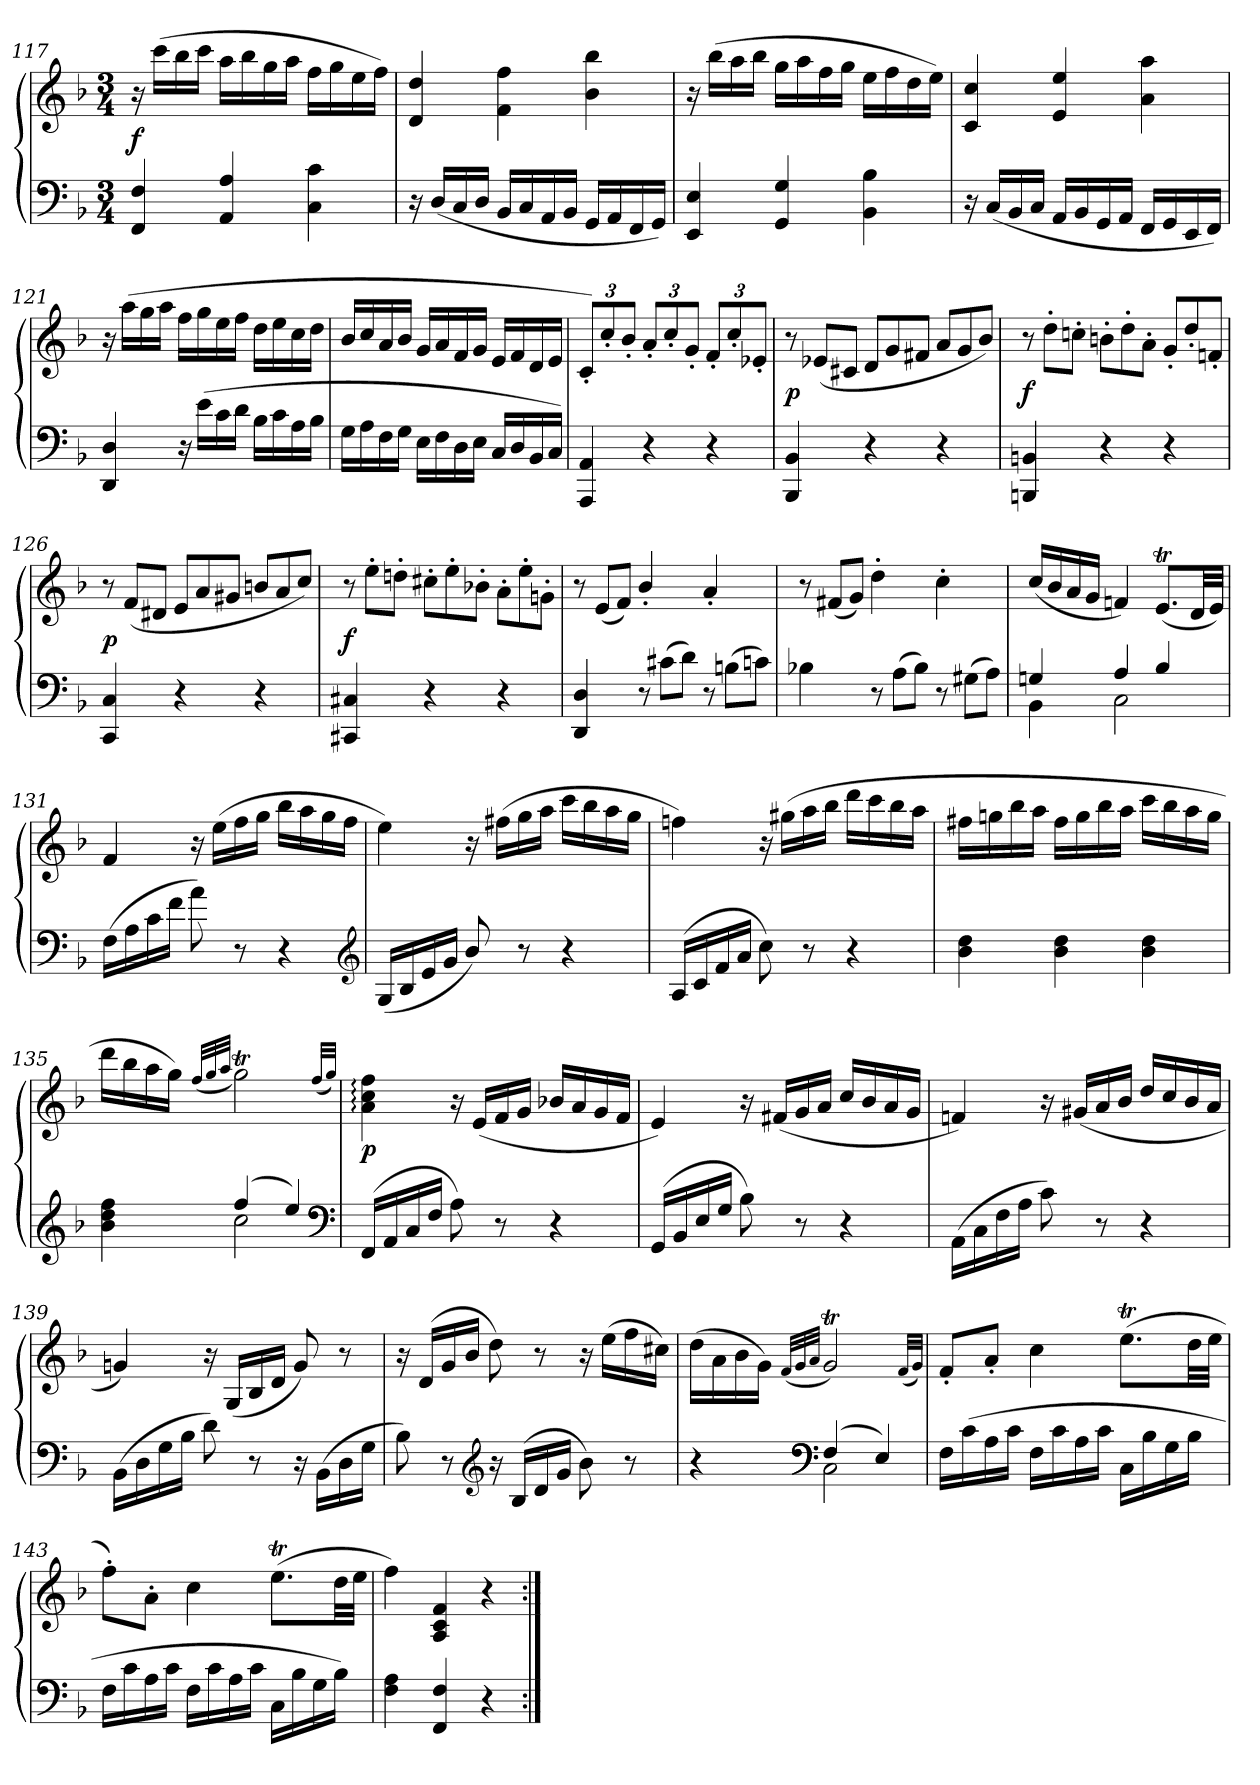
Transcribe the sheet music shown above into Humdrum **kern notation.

**kern	**kern	**dynam
*part1	*part1	*part1
*staff2	*staff1	*staff1/2
*clefF4	*clefG2	*
*k[b-]	*k[b-]	*
*F:	*F:	*
*M3/4	*M3/4	*
=117	=117	=117
4FF 4F	16r	f
.	(16cccLL	.
.	16bb-	.
.	16cccJJ	.
4AA/ 4A/	16aaLL	.
.	16bb-	.
.	16gg	.
.	16aaJJ	.
4C 4c	16ffLL	.
.	16gg	.
.	16ee	.
.	16ffJJ)	.
=118	=118	=118
16r	4d 4dd	.
(16DLL	.	.
16C	.	.
16DJJ	.	.
16BB-LL	4f 4ff	.
16C	.	.
16AA	.	.
16BB-JJ	.	.
16GGLL	4b- 4bb-	.
16AA	.	.
16FF	.	.
16GGJJ)	.	.
=119	=119	=119
4EE 4E	16r	.
.	(16bb-LL	.
.	16aa	.
.	16bb-JJ	.
4GG 4G	16ggLL	.
.	16aa	.
.	16ff	.
.	16ggJJ	.
4BB- 4B-	16eeLL	.
.	16ff	.
.	16dd	.
.	16eeJJ)	.
=120	=120	=120
16r	4c 4cc	.
(16CLL	.	.
16BB-	.	.
16CJJ	.	.
16AALL	4e 4ee	.
16BB-	.	.
16GG	.	.
16AAJJ	.	.
16FFLL	4a 4aa	.
16GG	.	.
16EE	.	.
16FFJJ)	.	.
=121	=121	=121
4DD 4D	16r	.
.	(16aaLL	.
.	16gg	.
.	16aaJJ	.
16r	16ffLL	.
(16eLL	16gg	.
16c	16ee	.
16dJJ	16ffJJ	.
16B-LL	16ddLL	.
16c	16ee	.
16A	16cc	.
16B-JJ	16ddJJ	.
=122	=122	=122
16GLL	16b-/LL	.
16A	16cc/	.
16F	16a/	.
16GJJ	16b-/JJ	.
16ELL	16gLL	.
16F	16a	.
16D	16f	.
16EJJ	16gJJ	.
16CLL	16eLL	.
16D	16f	.
16BB-	16d	.
16CJJ)	16eJJ	.
=123	=123	=123
4AAA 4AA	12c'L)	.
.	12cc'	.
.	12b-'J	.
4r	12a'L	.
.	12cc'	.
.	12g'J	.
4r	12f'L	.
.	12cc'	.
.	12e-X'J	.
=124	=124	=124
*	*Xtuplet	*
4BBB- 4BB-	12r	p
.	(12e-XL	.
.	12c#XJ	.
4r	12dL	.
.	12g	.
.	12f#XJ	.
4r	12aL	.
.	12g	.
.	12b-J)	.
=125	=125	=125
4BBBn 4BBn	12r	f
.	12dd'L	.
.	12ccn'J	.
4r	12bn'L	.
.	12dd'	.
.	12a'J	.
4r	12g'L	.
.	12dd'	.
.	12fn'J	.
=126	=126	=126
4CC 4C	12r	p
.	(12fL	.
.	12d#XJ	.
4r	12eL	.
.	12a	.
.	12g#XJ	.
4r	12bn/L	.
.	12a/	.
.	12cc/J)	.
=127	=127	=127
4CC#X 4C#X	12r	f
.	12ee'L	.
.	12ddn'J	.
4r	12cc#X'L	.
.	12ee'	.
.	12b-X'J	.
4r	12a'L	.
.	12ee'	.
.	12gn'J	.
=128	=128	=128
4DD 4D	12r	.
.	(12eL	.
.	12fJ)	.
*Xtuplet	*	*
12r	4b-'/	.
(12c#XL	.	.
12dJ)	.	.
12r	4a'	.
(12BnL	.	.
12cnJ)	.	.
=129	=129	=129
4B-X	12r	.
.	(12f#XL	.
.	12gJ)	.
12r	4dd'	.
(12AL	.	.
12B-J)	.	.
12r	4cc'	.
(12G#XL	.	.
12AJ)	.	.
=130	=130	=130
*^	*	*
4Gn	4BB-	(16ccLL	.
.	.	16b-	.
.	.	16a	.
.	.	16gJJ	.
4A	2C	4fn)	.
4B-	.	(8.etL	.
.	.	32dLL	.
.	.	32eJJJ)	.
*v	*v	*	*
=131	=131	=131
(16FLL	4f	.
16A	.	.
16c	.	.
16fJJ	.	.
8a)	16r	.
.	(16eeLL	.
8r	16ff	.
.	16ggJJ	.
4r	16bb-LL	.
.	16aa	.
.	16gg	.
.	16ffJJ	.
*clefG2	*	*
=132	=132	=132
(<16GLL	4ee)	.
16B-	.	.
16e	.	.
16gJJ	.	.
8b-/)	16r	.
.	(16ff#XLL	.
8r	16gg	.
.	16aaJJ	.
4r	16cccLL	.
.	16bb-	.
.	16aa	.
.	16ggJJ	.
=133	=133	=133
(16ALL	4ffn)	.
16c	.	.
16f	.	.
16aJJ	.	.
8cc)	16r	.
.	(16gg#XLL	.
8r	16aa	.
.	16bb-JJ	.
4r	16dddLL	.
.	16ccc	.
.	16bb-	.
.	16aaJJ	.
=134	=134	=134
4b- 4dd	16ff#XLL	.
.	16ggn	.
.	16bb-	.
.	16aaJJ	.
4b- 4dd	16ff#LL	.
.	16gg	.
.	16bb-	.
.	16aaJJ	.
4b- 4dd	16cccLL	.
.	16bb-	.
.	16aa	.
.	16ggJJ	.
=135	=135	=135
*^	*	*
4ryy	4b- 4dd 4ff	16dddLL	.
.	.	16bb-	.
.	.	16aa	.
.	.	16ggJJ)	.
.	.	(32qffLLL	.
.	.	32qgg	.
.	.	32qaaJJJ	.
(4ff	2cc	2ggT)	.
4ee)	.	.	.
*v	*v	*	*
*clefF4	*	*
.	(32qffLLL	.
.	32qggJJJ)	.
=136	=136	=136
(<16FFLL	4aTTT: 4ccTTT: 4ffTTT:	p
16AA	.	.
16C	.	.
16FJJ	.	.
8A)	16r	.
.	(16eLL	.
8r	16f	.
.	16gJJ	.
4r	16b-LL	.
.	16a	.
.	16g	.
.	16fJJ	.
=137	=137	=137
(16GGLL	4e)	.
16BB-	.	.
16E	.	.
16GJJ	.	.
8B-)	16r	.
.	(16f#XLL	.
8r	16g	.
.	16aJJ	.
4r	16ccLL	.
.	16b-	.
.	16a	.
.	16gJJ	.
=138	=138	=138
(16AALL	4fn)	.
16C	.	.
16F	.	.
16AJJ	.	.
8c)	16r	.
.	(16g#XLL	.
8r	16a	.
.	16b-JJ	.
4r	16dd/LL	.
.	16cc/	.
.	16b-/	.
.	16a/JJ	.
=139	=139	=139
(16BB-LL	4gn)	.
16D	.	.
16G	.	.
16B-JJ	.	.
8d)	16r	.
.	(16GLL	.
8r	16B-	.
.	16dJJ	.
16r	8g)	.
(16BB-LL	.	.
16D	8r	.
16GJJ	.	.
=140	=140	=140
8B-)	16r	.
.	(16dLL	.
8r	16g	.
.	16b-JJ	.
*clefG2	*	*
16r	8dd)	.
(16B-LL	.	.
16d	8r	.
16gJJ	.	.
8b-)	16r	.
.	(16eeLL	.
8r	16ff	.
.	16cc#XJJ)	.
=141	=141	=141
*^	*	*
4r	4ryy	(16dd\LL	.
.	.	16a\	.
.	.	16b-\	.
.	.	16g\JJ)	.
*clefF4	*	*	*
.	.	(32qfLLL	.
.	.	32qg	.
.	.	32qaJJJ	.
(4F	2C	2gT)	.
4E)	.	.	.
*v	*v	*	*
.	(32qfLLL	.
.	32qgJJJ)	.
=142	=142	=142
16FLL	8fTTT'L	.
(16c	.	.
16A	8a'J	.
16cJJ	.	.
16FLL	4cc	.
16c	.	.
16A	.	.
16cJJ	.	.
16CLL	(8.eetL	.
16B-	.	.
16G	.	.
16B-JJ	32ddLL	.
.	32eeJJJ	.
=143	=143	=143
16FLL	8ff'L)	.
16c	.	.
16A	8a'J	.
16cJJ	.	.
16FLL	4cc	.
16c	.	.
16A	.	.
16cJJ	.	.
16CLL	(8.eetL	.
16B-	.	.
16G	.	.
16B-JJ)	32ddLL	.
.	32eeJJJ	.
=144	=144	=144
4F 4A	4ff)	.
4FF 4F	4A 4c 4f	.
4r	4r	.
=:|!	=:|!	=:|!
*-	*-	*-
